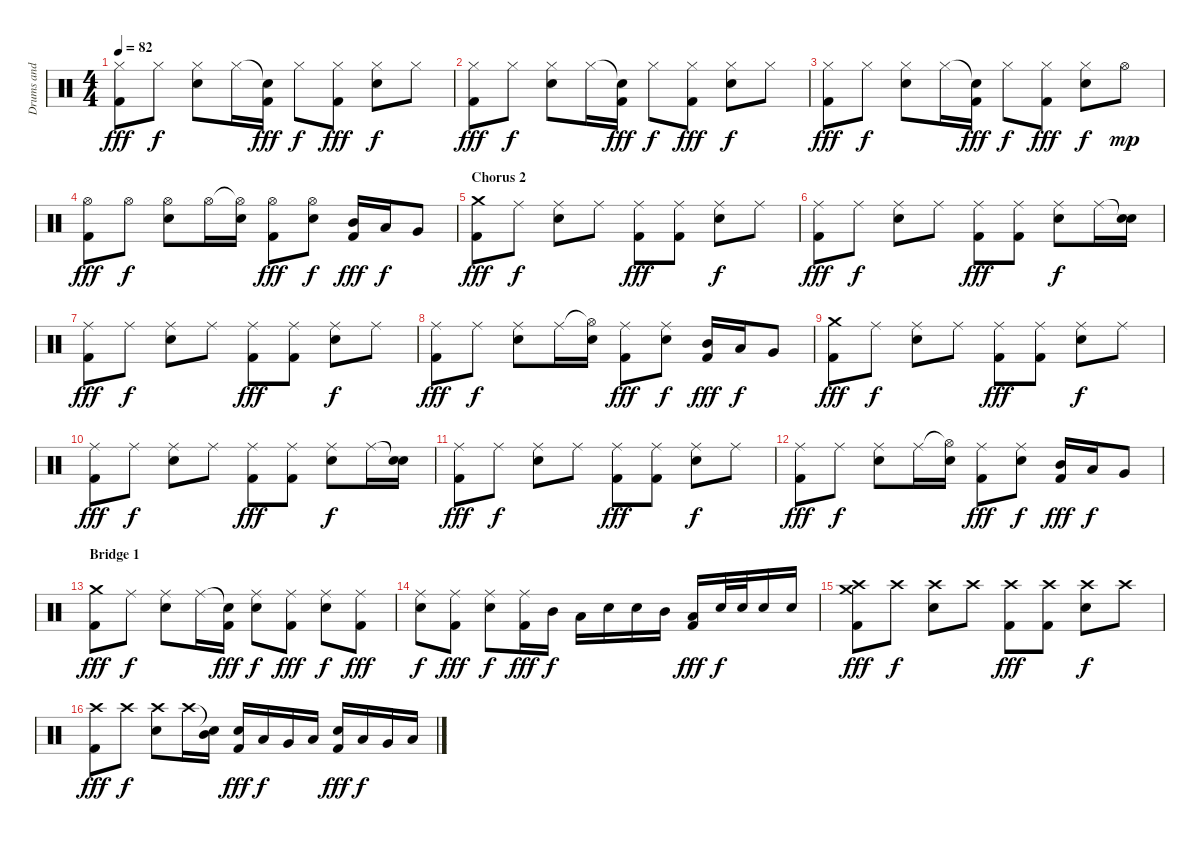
\track ("Drums and Percussion" "Drums and ") {instrument percussion}
\staff {score}
\articulation defaults
\ts (4 4)
\tempo 82
\clef neutral
\ks c
("Hi-Hat (closed)" "Kick (hit) 2").8{dy fff} "Hi-Hat (closed)".8{dy f} ("Hi-Hat (closed)" "Snare (hit) 2").8 "Hi-Hat (closed)".16 ("Snare (hit)"{t} "Kick (hit) 2").16{dy fff} "Hi-Hat (closed)".8{dy f} ("Hi-Hat (closed)" "Kick (hit) 2").8{dy fff} ("Hi-Hat (closed)" "Snare (hit) 2").8{dy f} "Hi-Hat (closed)".8 |
("Hi-Hat (closed)" "Kick (hit) 2").8{dy fff} "Hi-Hat (closed)".8{dy f} ("Hi-Hat (closed)" "Snare (hit) 2").8 "Hi-Hat (closed)".16 ("Snare (hit)"{t} "Kick (hit) 2").16{dy fff} "Hi-Hat (closed)".8{dy f} ("Hi-Hat (closed)" "Kick (hit) 2").8{dy fff} ("Hi-Hat (closed)" "Snare (hit) 2").8{dy f} "Hi-Hat (closed)".8 |
("Hi-Hat (closed)" "Kick (hit) 2").8{dy fff} "Hi-Hat (closed)".8{dy f} ("Hi-Hat (closed)" "Snare (hit) 2").8 "Hi-Hat (closed)".16 ("Snare (hit)"{t} "Kick (hit) 2").16{dy fff} "Hi-Hat (closed)".8{dy f} ("Hi-Hat (closed)" "Kick (hit) 2").8{dy fff} ("Hi-Hat (closed)" "Snare (hit) 2").8{dy f} "Hi-Hat (open)".8{dy mp} |
("Hi-Hat (open)" "Kick (hit) 2").8{dy fff} "Hi-Hat (open)".8{dy f} ("Hi-Hat (open)" "Snare (hit) 2").8 "Hi-Hat (open)".16 ("Hi-Hat (open)"{t} "Snare (hit) 2").16 ("Hi-Hat (open)" "Kick (hit) 2").8{dy fff} ("Hi-Hat (open)" "Snare (hit) 2").8{dy f} ("Mid Tom (hit)" "Kick (hit) 2").16{dy fff} "Low Tom (hit)".16{dy f} "Very Low Tom (hit)".8 |
\section ("" "Chorus 2")
("Crash medium (hit)" "Kick (hit) 2").8{dy fff} "Ride (middle)".8{dy f} ("Ride (middle)" "Snare (hit) 2").8 "Ride (middle)".8 ("Ride (middle)" "Kick (hit) 2").8{dy fff} ("Ride (middle)" "Kick (hit) 2").8 ("Ride (middle)" "Snare (hit) 2").8{dy f} "Ride (middle)".8 |
("Ride (middle)" "Kick (hit) 2").8{dy fff} "Ride (middle)".8{dy f} ("Ride (middle)" "Snare (hit) 2").8 "Ride (middle)".8 ("Ride (middle)" "Kick (hit) 2").8{dy fff} ("Ride (middle)" "Kick (hit) 2").8 ("Ride (middle)" "Snare (hit) 2").8{dy f} "Ride (middle)".16 ("Snare (hit)"{t} "Snare (hit) 2").16 |
("Ride (middle)" "Kick (hit) 2").8{dy fff} "Ride (middle)".8{dy f} ("Ride (middle)" "Snare (hit) 2").8 "Ride (middle)".8 ("Ride (middle)" "Kick (hit) 2").8{dy fff} ("Ride (middle)" "Kick (hit) 2").8 ("Ride (middle)" "Snare (hit) 2").8{dy f} "Ride (middle)".8 |
("Ride (middle)" "Kick (hit) 2").8{dy fff} "Ride (middle)".8{dy f} ("Ride (middle)" "Snare (hit) 2").8 "Ride (middle)".16 ("Hi-Hat (open)"{t} "Snare (hit) 2").16 ("Ride (middle)" "Kick (hit) 2").8{dy fff} ("Ride (middle)" "Snare (hit) 2").8{dy f} ("Mid Tom (hit)" "Kick (hit) 2").16{dy fff} "Low Tom (hit)".16{dy f} "Very Low Tom (hit)".8 |
("Crash medium (hit)" "Kick (hit) 2").8{dy fff} "Ride (middle)".8{dy f} ("Ride (middle)" "Snare (hit) 2").8 "Ride (middle)".8 ("Ride (middle)" "Kick (hit) 2").8{dy fff} ("Ride (middle)" "Kick (hit) 2").8 ("Ride (middle)" "Snare (hit) 2").8{dy f} "Ride (middle)".8 |
("Ride (middle)" "Kick (hit) 2").8{dy fff} "Ride (middle)".8{dy f} ("Ride (middle)" "Snare (hit) 2").8 "Ride (middle)".8 ("Ride (middle)" "Kick (hit) 2").8{dy fff} ("Ride (middle)" "Kick (hit) 2").8 ("Ride (middle)" "Snare (hit) 2").8{dy f} "Ride (middle)".16 ("Snare (hit)"{t} "Snare (hit) 2").16 |
("Ride (middle)" "Kick (hit) 2").8{dy fff} "Ride (middle)".8{dy f} ("Ride (middle)" "Snare (hit) 2").8 "Ride (middle)".8 ("Ride (middle)" "Kick (hit) 2").8{dy fff} ("Ride (middle)" "Kick (hit) 2").8 ("Ride (middle)" "Snare (hit) 2").8{dy f} "Ride (middle)".8 |
("Ride (middle)" "Kick (hit) 2").8{dy fff} "Ride (middle)".8{dy f} ("Ride (middle)" "Snare (hit) 2").8 "Ride (middle)".16 ("Hi-Hat (open)"{t} "Snare (hit) 2").16 ("Ride (middle)" "Kick (hit) 2").8{dy fff} ("Ride (middle)" "Snare (hit) 2").8{dy f} ("Mid Tom (hit)" "Kick (hit) 2").16{dy fff} "Low Tom (hit)".16{dy f} "Very Low Tom (hit)".8 |
\section ("" "Bridge 1")
("Crash medium (hit)" "Kick (hit) 2").8{dy fff} "Ride (middle)".8{dy f} ("Ride (middle)" "Snare (hit) 2").8 "Ride (middle)".16 ("Snare (hit)"{t} "Kick (hit) 2").16{dy fff} ("Ride (middle)" "Snare (hit) 2").8{dy f} ("Ride (middle)" "Kick (hit) 2").8{dy fff} ("Ride (middle)" "Snare (hit) 2").8{dy f} ("Ride (middle)" "Kick (hit) 2").8{dy fff} |
("Ride (middle)" "Snare (hit) 2").8{dy f} ("Ride (middle)" "Kick (hit) 2").8{dy fff} ("Ride (middle)" "Snare (hit) 2").8{dy f} ("Ride (middle)" "Kick (hit) 2").16{dy fff} "Mid Tom (hit)".16{dy f} "Low Tom (hit)".16 "Snare (hit) 2".16 "Snare (hit) 2".16 "Mid Tom (hit)".16 ("Low Tom (hit)" "Kick (hit) 2").16{dy fff} "Snare (hit) 2".32{dy f} "Snare (hit) 2".32 "Snare (hit) 2".16 "Snare (hit) 2".16 |
("Crash medium (hit)" "Crash high (hit)" "Kick (hit) 2").8{dy fff} "Crash high (hit)".8{dy f} ("Crash high (hit)" "Snare (hit) 2").8 "Crash high (hit)".8 ("Crash high (hit)" "Kick (hit) 2").8{dy fff} ("Crash high (hit)" "Kick (hit) 2").8 ("Crash high (hit)" "Snare (hit) 2").8{dy f} "Crash high (hit)".8 |
("Crash high (hit)" "Kick (hit) 2").8{dy fff} "Crash high (hit)".8{dy f} ("Crash high (hit)" "Snare (hit) 2").8 "Crash high (hit)".16 ("Snare (hit)"{t} "Mid Tom (hit)").16 ("Snare (hit) 2" "Kick (hit) 2").16{dy fff} "Low Tom (hit)".16{dy f} "Very Low Tom (hit)".16 "Low Floor Tom (hit)".16 ("Snare (hit) 2" "Kick (hit) 2").16{dy fff} "Low Tom (hit)".16{dy f} "Very Low Tom (hit)".16 "Low Floor Tom (hit)".16
